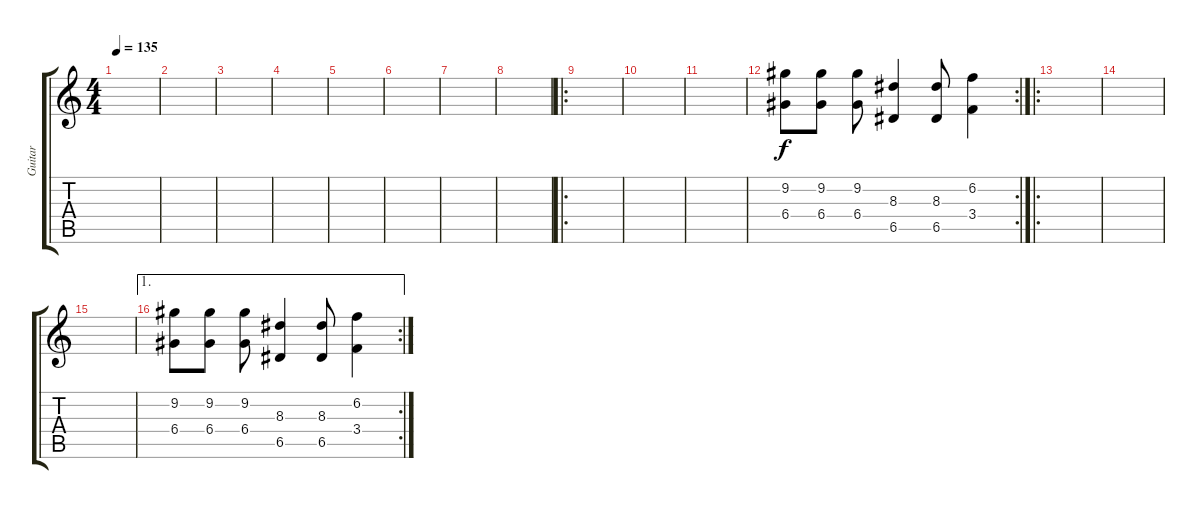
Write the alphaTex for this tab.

\track ("Guitar" "Guitar") {instrument distortionguitar}
\staff {score tabs}
\tuning (E4 B3 G3 D3 A2 E2) {hide}
\ts (4 4)
\tempo 135
\clef g2
\ks c
|
|
|
|
|
|
|
|
\ro
|
|
|
\rc 2
(9.2 6.4).8 (9.2 6.4).8 (9.2 6.4).8 (8.3 6.5).4 (8.3 6.5).8 (6.2 3.4).4 |
\ro
|
|
|
\ae 1
\rc 2
(9.2 6.4).8 (9.2 6.4).8 (9.2 6.4).8 (8.3 6.5).4 (8.3 6.5).8 (6.2 3.4).4
